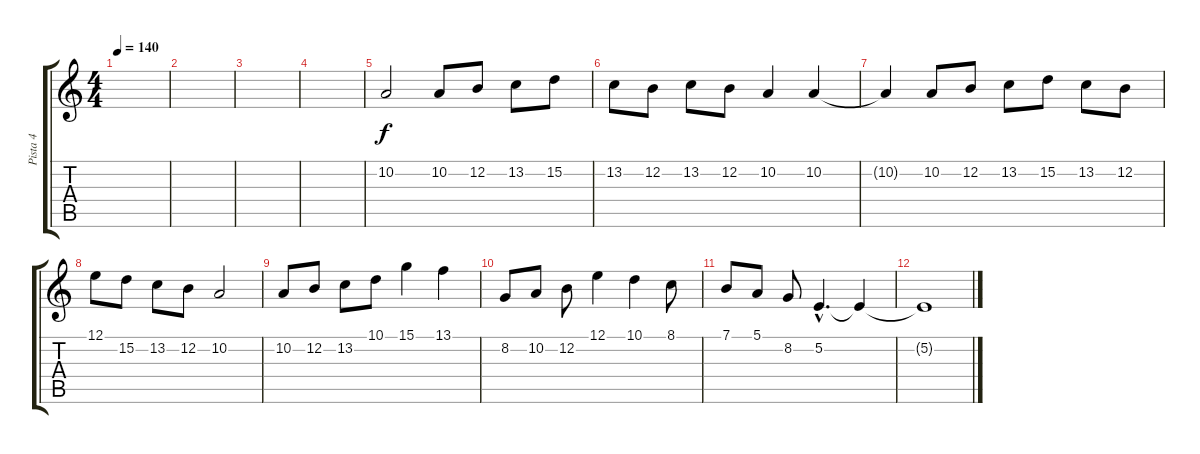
\track ("Pista 4" "Pista 4") {instrument flute}
\staff {score tabs}
\tuning (E4 B3 G3 D3 A2 E2) {hide}
\ts (4 4)
\tempo 140
\clef g2
\ks c
|
|
|
|
10.2.2 10.2.8 12.2.8 13.2.8 15.2.8 |
13.2.8 12.2.8 13.2.8 12.2.8 10.2.4 10.2.4 |
10.2{t}.4 10.2.8 12.2.8 13.2.8 15.2.8 13.2.8 12.2.8 |
12.1.8 15.2.8 13.2.8 12.2.8 10.2.2 |
10.2.8 12.2.8 13.2.8 10.1.8 15.1.4 13.1.4 |
8.2.8 10.2.8 12.2.8 12.1.4 10.1.4 8.1.8 |
7.1.8 5.1.8 8.2.8 5.2{hac}.4{d} 5.2{t}.4 |
5.2{t}.1
